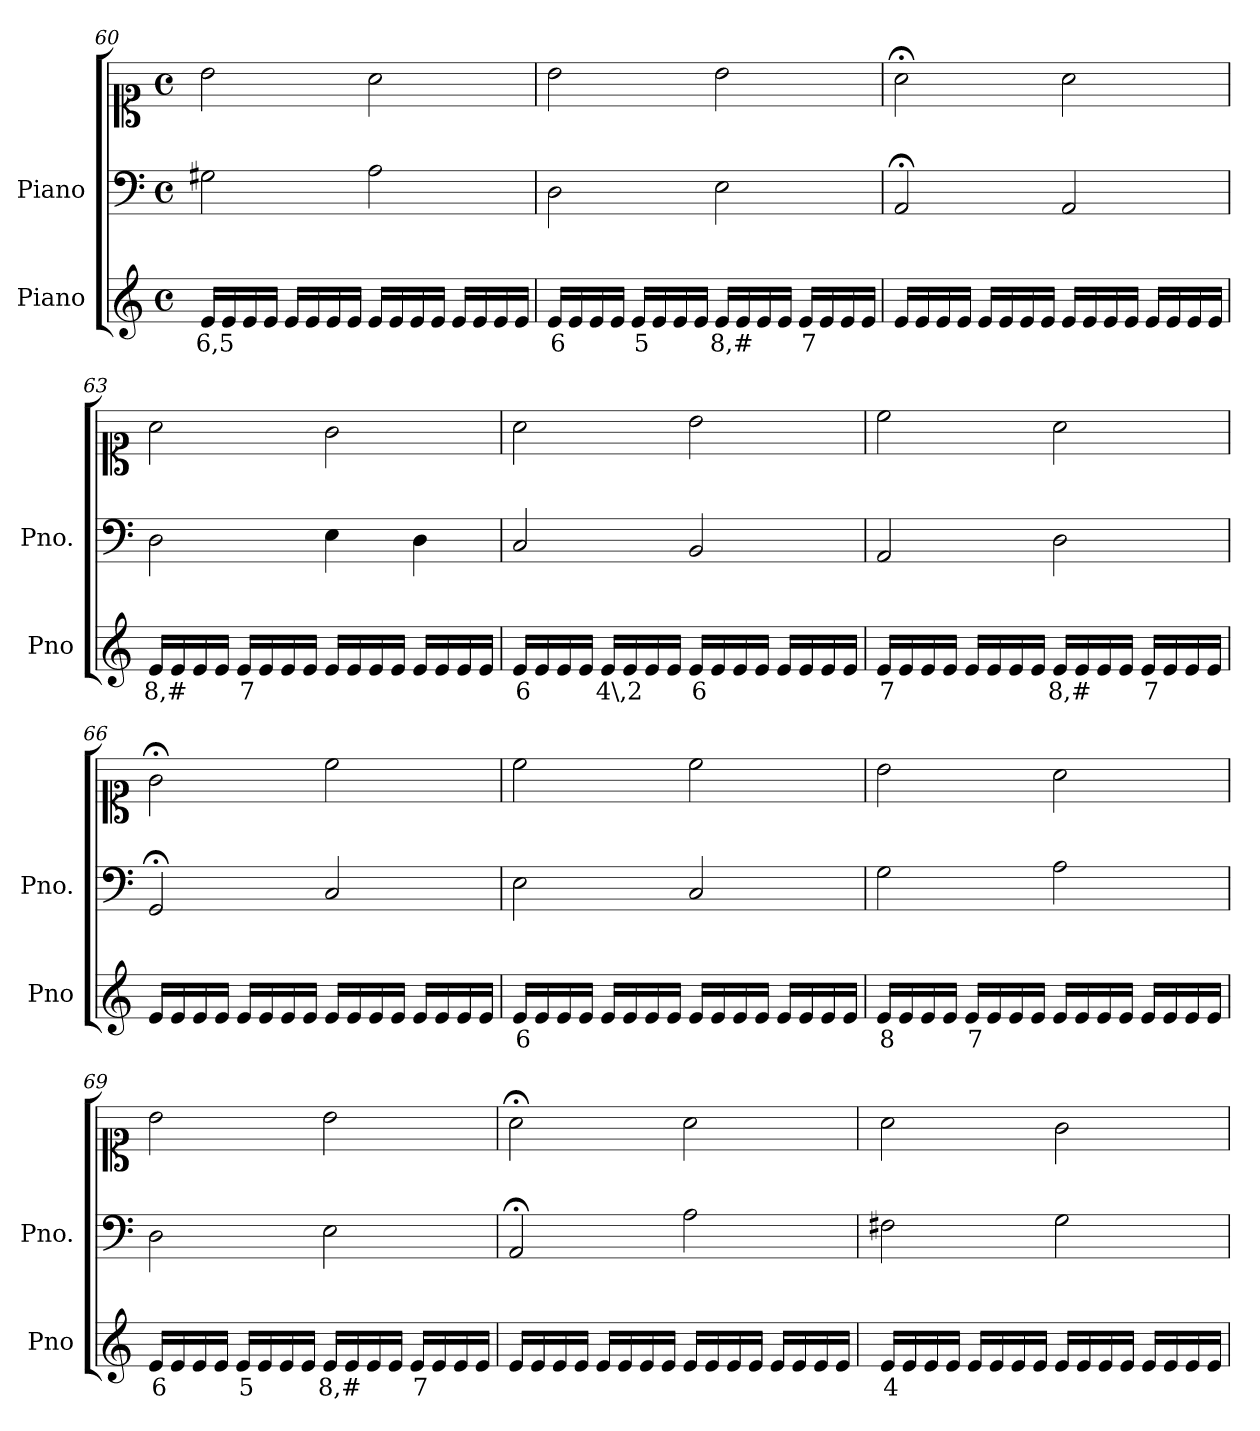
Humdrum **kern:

**kern	**text	**kern	**kern
*part2	*part2	*part1	*part1
*staff3	*staff3	*staff2	*staff1
*I"Piano	*	*I"Piano	*
*I'Pno	*	*I'Pno.	*
*clefG2	*	*clefF4	*clefC1
*k[]	*	*k[]	*k[]
*M4/4	*	*M4/4	*M4/4
*met(c)	*	*met(c)	*met(c)
=60	=60	=60	=60
!	!LO:LY:b	!	!
16e/LL	6,5	2G#X\	2b\
16e/	.	.	.
16e/	.	.	.
16e/JJ	.	.	.
16e/LL	.	.	.
16e/	.	.	.
16e/	.	.	.
16e/JJ	.	.	.
16e/LL	.	2A\	2a\
16e/	.	.	.
16e/	.	.	.
16e/JJ	.	.	.
16e/LL	.	.	.
16e/	.	.	.
16e/	.	.	.
16e/JJ	.	.	.
=61	=61	=61	=61
!	!LO:LY:b	!	!
16e/LL	6	2D\	2b\
16e/	.	.	.
16e/	.	.	.
16e/JJ	.	.	.
!	!LO:LY:b	!	!
16e/LL	5	.	.
16e/	.	.	.
16e/	.	.	.
16e/JJ	.	.	.
!	!LO:LY:b	!	!
16e/LL	8,#	2E\	2b\
16e/	.	.	.
16e/	.	.	.
16e/JJ	.	.	.
!	!LO:LY:b	!	!
16e/LL	7	.	.
16e/	.	.	.
16e/	.	.	.
16e/JJ	.	.	.
=62	=62	=62	=62
16e/LL	.	2AA;</	2a;<\
16e/	.	.	.
16e/	.	.	.
16e/JJ	.	.	.
16e/LL	.	.	.
16e/	.	.	.
16e/	.	.	.
16e/JJ	.	.	.
16e/LL	.	2AA/	2a\
16e/	.	.	.
16e/	.	.	.
16e/JJ	.	.	.
16e/LL	.	.	.
16e/	.	.	.
16e/	.	.	.
16e/JJ	.	.	.
=63	=63	=63	=63
!	!LO:LY:b	!	!
16e/LL	8,#	2D\	2a\
16e/	.	.	.
16e/	.	.	.
16e/JJ	.	.	.
!	!LO:LY:b	!	!
16e/LL	7	.	.
16e/	.	.	.
16e/	.	.	.
16e/JJ	.	.	.
16e/LL	.	4E\	2g\
16e/	.	.	.
16e/	.	.	.
16e/JJ	.	.	.
16e/LL	.	4D\	.
16e/	.	.	.
16e/	.	.	.
16e/JJ	.	.	.
=64	=64	=64	=64
!	!LO:LY:b	!	!
16e/LL	6	2C/	2a\
16e/	.	.	.
16e/	.	.	.
16e/JJ	.	.	.
!	!LO:LY:b	!	!
16e/LL	4\,2	.	.
16e/	.	.	.
16e/	.	.	.
16e/JJ	.	.	.
!	!LO:LY:b	!	!
16e/LL	6	2BB/	2b\
16e/	.	.	.
16e/	.	.	.
16e/JJ	.	.	.
16e/LL	.	.	.
16e/	.	.	.
16e/	.	.	.
16e/JJ	.	.	.
=65	=65	=65	=65
!	!LO:LY:b	!	!
16e/LL	7	2AA/	2cc\
16e/	.	.	.
16e/	.	.	.
16e/JJ	.	.	.
16e/LL	.	.	.
16e/	.	.	.
16e/	.	.	.
16e/JJ	.	.	.
!	!LO:LY:b	!	!
16e/LL	8,#	2D\	2a\
16e/	.	.	.
16e/	.	.	.
16e/JJ	.	.	.
!	!LO:LY:b	!	!
16e/LL	7	.	.
16e/	.	.	.
16e/	.	.	.
16e/JJ	.	.	.
=66	=66	=66	=66
16e/LL	.	2GG;</	2g;<\
16e/	.	.	.
16e/	.	.	.
16e/JJ	.	.	.
16e/LL	.	.	.
16e/	.	.	.
16e/	.	.	.
16e/JJ	.	.	.
16e/LL	.	2C/	2cc\
16e/	.	.	.
16e/	.	.	.
16e/JJ	.	.	.
16e/LL	.	.	.
16e/	.	.	.
16e/	.	.	.
16e/JJ	.	.	.
=67	=67	=67	=67
!	!LO:LY:b	!	!
16e/LL	6	2E\	2cc\
16e/	.	.	.
16e/	.	.	.
16e/JJ	.	.	.
16e/LL	.	.	.
16e/	.	.	.
16e/	.	.	.
16e/JJ	.	.	.
16e/LL	.	2C/	2cc\
16e/	.	.	.
16e/	.	.	.
16e/JJ	.	.	.
16e/LL	.	.	.
16e/	.	.	.
16e/	.	.	.
16e/JJ	.	.	.
=68	=68	=68	=68
!	!LO:LY:b	!	!
16e/LL	8	2G\	2b\
16e/	.	.	.
16e/	.	.	.
16e/JJ	.	.	.
!	!LO:LY:b	!	!
16e/LL	7	.	.
16e/	.	.	.
16e/	.	.	.
16e/JJ	.	.	.
16e/LL	.	2A\	2a\
16e/	.	.	.
16e/	.	.	.
16e/JJ	.	.	.
16e/LL	.	.	.
16e/	.	.	.
16e/	.	.	.
16e/JJ	.	.	.
=69	=69	=69	=69
!	!LO:LY:b	!	!
16e/LL	6	2D\	2b\
16e/	.	.	.
16e/	.	.	.
16e/JJ	.	.	.
!	!LO:LY:b	!	!
16e/LL	5	.	.
16e/	.	.	.
16e/	.	.	.
16e/JJ	.	.	.
!	!LO:LY:b	!	!
16e/LL	8,#	2E\	2b\
16e/	.	.	.
16e/	.	.	.
16e/JJ	.	.	.
!	!LO:LY:b	!	!
16e/LL	7	.	.
16e/	.	.	.
16e/	.	.	.
16e/JJ	.	.	.
=70	=70	=70	=70
16e/LL	.	2AA;</	2a;<\
16e/	.	.	.
16e/	.	.	.
16e/JJ	.	.	.
16e/LL	.	.	.
16e/	.	.	.
16e/	.	.	.
16e/JJ	.	.	.
16e/LL	.	2A\	2a\
16e/	.	.	.
16e/	.	.	.
16e/JJ	.	.	.
16e/LL	.	.	.
16e/	.	.	.
16e/	.	.	.
16e/JJ	.	.	.
=71	=71	=71	=71
!	!LO:LY:b	!	!
16e/LL	4	2F#X\	2a\
16e/	.	.	.
16e/	.	.	.
16e/JJ	.	.	.
16e/LL	.	.	.
16e/	.	.	.
16e/	.	.	.
16e/JJ	.	.	.
16e/LL	.	2G\	2g\
16e/	.	.	.
16e/	.	.	.
16e/JJ	.	.	.
16e/LL	.	.	.
16e/	.	.	.
16e/	.	.	.
16e/JJ	.	.	.
=	=	=	=
*-	*-	*-	*-
